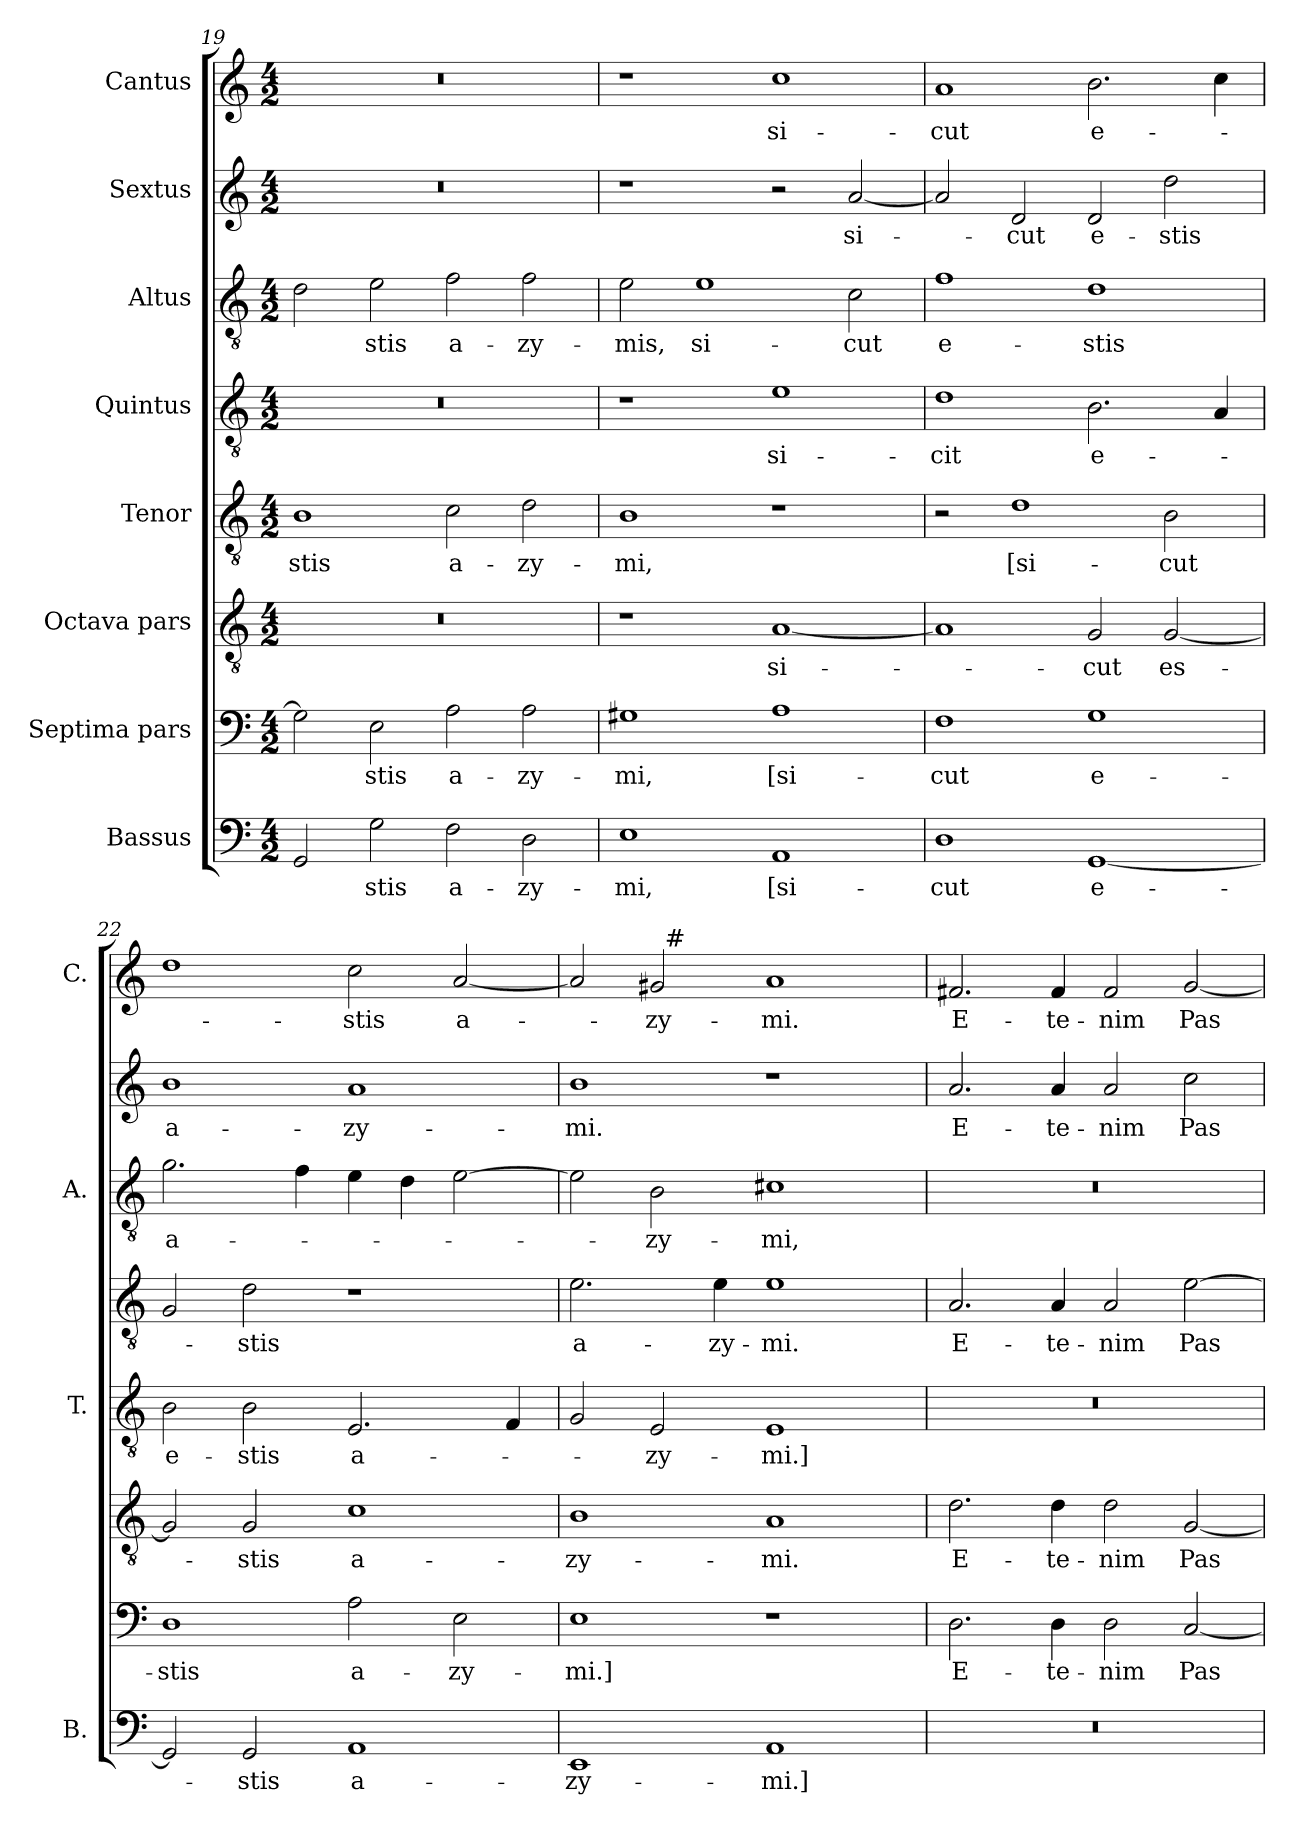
**kern	**text	**kern	**text	**kern	**text	**kern	**text	**kern	**text	**kern	**text	**kern	**text	**kern	**text
*part8	*part8	*part7	*part7	*part6	*part6	*part5	*part5	*part4	*part4	*part3	*part3	*part2	*part2	*part1	*part1
*staff8	*staff8	*staff7	*staff7	*staff6	*staff6	*staff5	*staff5	*staff4	*staff4	*staff3	*staff3	*staff2	*staff2	*staff1	*staff1
*I"Bassus	*	*I"Septima pars	*	*I"Octava pars	*	*I"Tenor	*	*I"Quintus	*	*I"Altus	*	*I"Sextus	*	*I"Cantus	*
*I'B.	*	*	*	*	*	*I'T.	*	*	*	*I'A.	*	*	*	*I'C.	*
*clefF4	*	*clefF4	*	*clefGv2	*	*clefGv2	*	*clefGv2	*	*clefGv2	*	*clefG2	*	*clefG2	*
*	*	*	*	*ITrd7c12	*	*ITrd7c12	*	*ITrd7c12	*	*ITrd7c12	*	*	*	*	*
*k[]	*	*k[]	*	*k[]	*	*k[]	*	*k[]	*	*k[]	*	*k[]	*	*k[]	*
*C:	*	*C:	*	*C:	*	*C:	*	*C:	*	*C:	*	*C:	*	*C:	*
*M4/2	*	*M4/2	*	*M4/2	*	*M4/2	*	*M4/2	*	*M4/2	*	*M4/2	*	*M4/2	*
=19	=19	=19	=19	=19	=19	=19	=19	=19	=19	=19	=19	=19	=19	=19	=19
!	!	!	!	!LO:N:vis=1	!	!	!LO:LY:b	!LO:N:vis=1	!	!	!	!LO:N:vis=1	!	!LO:N:vis=1	!
2GG/	.	2G\]	.	0r	.	1BB	-stis	0r	.	2D\	.	0r	.	0r	.
!	!LO:LY:b	!	!LO:LY:b	!	!	!	!	!	!	!	!LO:LY:b	!	!	!	!
2G\	-stis	2E\	-stis	.	.	.	.	.	.	2E\	-stis	.	.	.	.
!	!LO:LY:b	!	!LO:LY:b	!	!	!	!LO:LY:b	!	!	!	!LO:LY:b	!	!	!	!
2F\	a-	2A\	a-	.	.	2C\	a-	.	.	2F\	a-	.	.	.	.
!	!LO:LY:b	!	!LO:LY:b	!	!	!	!LO:LY:b	!	!	!	!LO:LY:b	!	!	!	!
2D\	-zy-	2A\	-zy-	.	.	2D\	-zy-	.	.	2F\	-zy-	.	.	.	.
=20	=20	=20	=20	=20	=20	=20	=20	=20	=20	=20	=20	=20	=20	=20	=20
!	!LO:LY:b	!	!LO:LY:b	!	!	!	!LO:LY:b	!	!	!	!LO:LY:b	!	!	!	!
1E	-mi,	1G#X	-mi,	1r	.	1BB	-mi,	1r	.	2E\	-mis,	1r	.	1r	.
!	!	!	!	!	!	!	!	!	!	!	!LO:LY:b	!	!	!	!
.	.	.	.	.	.	.	.	.	.	1E	si-	.	.	.	.
!	!LO:LY:b	!	!LO:LY:b	!	!LO:LY:b	!	!	!	!LO:LY:b	!	!	!	!	!	!LO:LY:b
1AA	[si-	1A	[si-	[<1AA	si-	1r	.	1E	si-	.	.	2r	.	1cc	si-
!	!	!	!	!	!	!	!	!	!	!	!LO:LY:b	!	!LO:LY:b	!	!
.	.	.	.	.	.	.	.	.	.	2C\	-cut	[<2a/	si-	.	.
!!LO:LB:g=z
=21	=21	=21	=21	=21	=21	=21	=21	=21	=21	=21	=21	=21	=21	=21	=21
!	!LO:LY:b	!	!LO:LY:b	!	!	!	!	!	!LO:LY:b	!	!LO:LY:b	!	!	!	!LO:LY:b
1D	-cut	1F	-cut	1AA]	.	2r	.	1D	-cit	1F	e-	2a/]	.	1a	-cut
!	!	!	!	!	!	!	!LO:LY:b	!	!	!	!	!	!LO:LY:b	!	!
.	.	.	.	.	.	1D	[si-	.	.	.	.	2d/	-cut	.	.
!	!LO:LY:b	!	!LO:LY:b	!	!LO:LY:b	!	!	!	!LO:LY:b	!	!LO:LY:b	!	!LO:LY:b	!	!LO:LY:b
[<1GG	e-	1G	e-	2GG/	-cut	.	.	2.BB\	e-	1D	-stis	2d/	e-	2.b\	e-
!	!	!	!	!	!LO:LY:b	!	!LO:LY:b	!	!	!	!	!	!LO:LY:b	!	!
.	.	.	.	[<2GG/	es-	2BB\	-cut	.	.	.	.	2dd\	-stis	.	.
.	.	.	.	.	.	.	.	4AA/	.	.	.	.	.	4cc\	.
=22	=22	=22	=22	=22	=22	=22	=22	=22	=22	=22	=22	=22	=22	=22	=22
!	!	!	!LO:LY:b	!	!	!	!LO:LY:b	!	!	!	!LO:LY:b	!	!LO:LY:b	!	!
2GG/]	.	1D	-stis	2GG/]	.	2BB\	e-	2GG/	.	2.G\	a-	1b	a-	1dd	.
!	!LO:LY:b	!	!	!	!LO:LY:b	!	!LO:LY:b	!	!LO:LY:b	!	!	!	!	!	!
2GG/	-stis	.	.	2GG/	-stis	2BB\	-stis	2D\	-stis	.	.	.	.	.	.
.	.	.	.	.	.	.	.	.	.	4F\	.	.	.	.	.
!	!LO:LY:b	!	!LO:LY:b	!	!LO:LY:b	!	!LO:LY:b	!	!	!	!	!	!LO:LY:b	!	!LO:LY:b
1AA	a-	2A\	a-	1C	a-	2.EE/	a-	1r	.	4E\	.	1a	-zy-	2cc\	-stis
.	.	.	.	.	.	.	.	.	.	4D\	.	.	.	.	.
!	!	!	!LO:LY:b	!	!	!	!	!	!	!	!	!	!	!	!LO:LY:b
.	.	2E\	-zy-	.	.	.	.	.	.	[>2E\	.	.	.	[<2a/	a-
.	.	.	.	.	.	4FF/	.	.	.	.	.	.	.	.	.
=23	=23	=23	=23	=23	=23	=23	=23	=23	=23	=23	=23	=23	=23	=23	=23
!	!LO:LY:b	!	!LO:LY:b	!	!LO:LY:b	!	!	!	!LO:LY:b	!	!	!	!LO:LY:b	!	!
*	*	*	*	*	*	*	*	*	*	*	*	*	*	*^	*
1EE	-zy-	1E	-mi.]	1BB	-zy-	2GG/	.	2.E\	a-	2E\]	.	1b	-mi.	2a/]	2ryy	.
!	!	!	!	!	!	!	!LO:LY:b	!	!	!	!LO:LY:b	!	!	!	!	!LO:LY:b
.	.	.	.	.	.	2EE/	-zy-	.	.	2BB\	-zy-	.	.	2g#/	32ryy	-zy-
!	!	!	!	!	!	!	!	!	!	!	!	!	!	!	!LO:TX:a:t=#	!
.	.	.	.	.	.	.	.	.	.	.	.	.	.	.	1ryy	.
!	!	!	!	!	!	!	!	!	!LO:LY:b	!	!	!	!	!	!	!
.	.	.	.	.	.	.	.	4E\	-zy-	.	.	.	.	.	.	.
!	!LO:LY:b	!	!	!	!LO:LY:b	!	!LO:LY:b	!	!LO:LY:b	!	!LO:LY:b	!	!	!	!	!LO:LY:b
1AA	-mi.]	1r	.	1AA	-mi.	1EE	-mi.]	1E	-mi.	1C#X	-mi,	1r	.	1a	.	-mi.
.	.	.	.	.	.	.	.	.	.	.	.	.	.	.	4...ryy	.
=24	=24	=24	=24	=24	=24	=24	=24	=24	=24	=24	=24	=24	=24	=24	=24	=24
!LO:N:vis=1	!	!	!LO:LY:b	!	!LO:LY:b	!LO:N:vis=1	!	!	!LO:LY:b	!LO:N:vis=1	!	!	!LO:LY:b	!	!	!LO:LY:b
*	*	*	*	*	*	*	*	*	*	*	*	*	*	*v	*v	*
0r	.	2.D\	E-	2.D\	E-	0r	.	2.AA/	E-	0r	.	2.a/	E-	2.f#X/	E-
!	!	!	!LO:LY:b	!	!LO:LY:b	!	!	!	!LO:LY:b	!	!	!	!LO:LY:b	!	!LO:LY:b
.	.	4D\	-te-	4D\	-te-	.	.	4AA/	-te-	.	.	4a/	-te-	4f#/	-te-
!	!	!	!LO:LY:b	!	!LO:LY:b	!	!	!	!LO:LY:b	!	!	!	!LO:LY:b	!	!LO:LY:b
.	.	2D\	-nim	2D\	-nim	.	.	2AA/	-nim	.	.	2a/	-nim	2f#/	-nim
!	!	!	!LO:LY:b	!	!LO:LY:b	!	!	!	!LO:LY:b	!	!	!	!LO:LY:b	!	!LO:LY:b
.	.	[<2C/	Pas-	[<2GG/	Pas-	.	.	[>2E\	Pas-	.	.	2cc\	Pas-	[<2g/	Pas-
=	=	=	=	=	=	=	=	=	=	=	=	=	=	=	=
*-	*-	*-	*-	*-	*-	*-	*-	*-	*-	*-	*-	*-	*-	*-	*-
